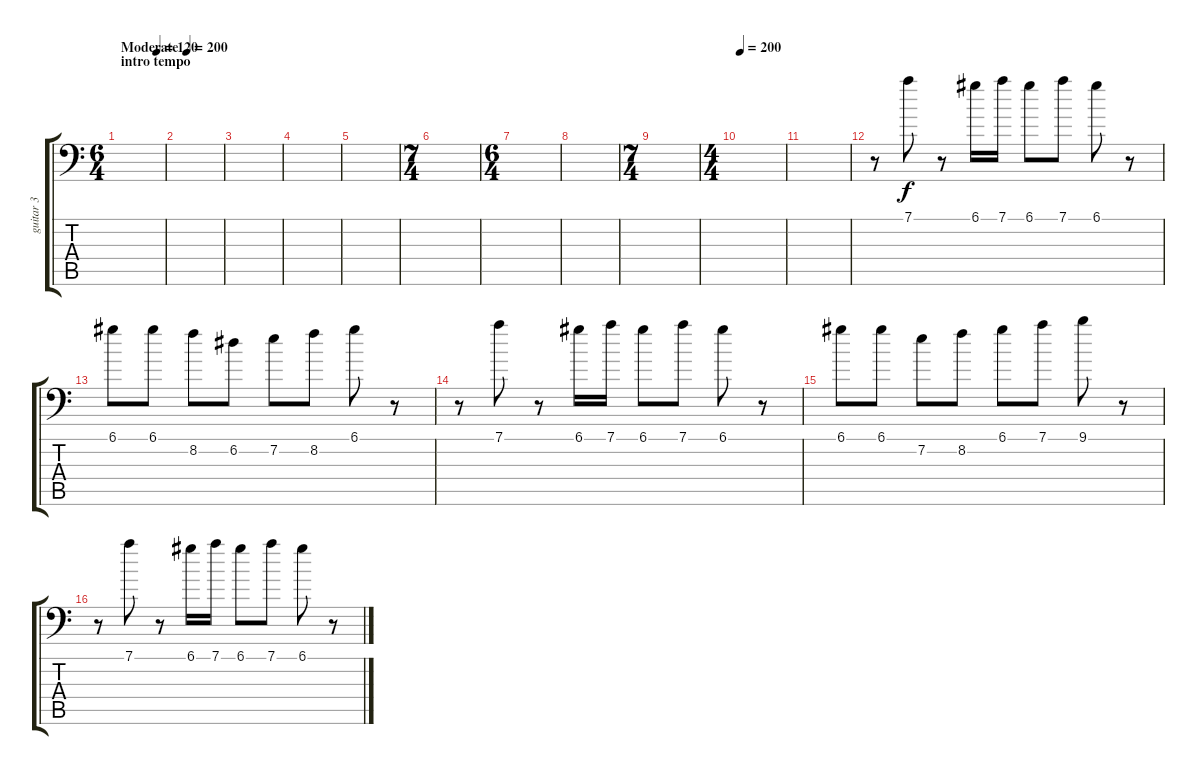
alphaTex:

\track ("guitar 3" "guitar 3") {instrument distortionguitar}
\staff {score tabs}
\tuning (D4 A3 F3 C3 G2 A1) {hide}
\ts (6 4)
\section ("" "intro tempo")
\tempo (200 "Moderate")
\tempo (120 0.8333333333333334)
\tempo (200 "Moderate")
\clef f4
\ks c
|
|
|
|
|
\ts (7 4)
|
\ts (6 4)
|
|
\ts (7 4)
|
\ts (4 4)
\tempo 200
|
|
r.8{volume 9 balance 11} 7.1.8 r.8 6.1.16 7.1.16 6.1.8 7.1.8 6.1.8 r.8 |
6.1.8 6.1.8 8.2.8 6.2.8 7.2.8 8.2.8 6.1.8 r.8 |
r.8 7.1.8 r.8 6.1.16 7.1.16 6.1.8 7.1.8 6.1.8 r.8 |
6.1.8 6.1.8 7.2.8 8.2.8 6.1.8 7.1.8 9.1.8 r.8 |
r.8 7.1.8 r.8 6.1.16 7.1.16 6.1.8 7.1.8 6.1.8 r.8
